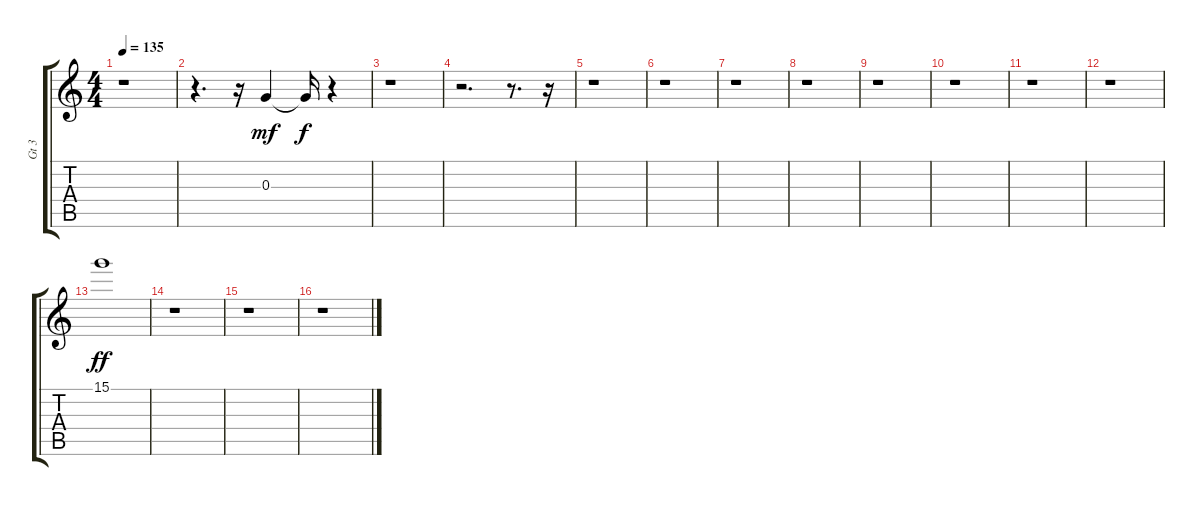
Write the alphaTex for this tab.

\track ("Gt 3                                " "Gt 3      ") {instrument guitarharmonics}
\staff {score tabs}
\tuning (E4 B3 G3 D3 A2 E2) {hide}
\ts (4 4)
\tempo 135
\clef g2
\ks c
r.1{dy ff} |
r.4{d} r.16 0.3.4{dy mf} 0.3{t}.16{dy f} r.4 |
r.1 |
r.2{d} r.8{d} r.16 |
r.1 |
r.1 |
r.1 |
r.1 |
r.1 |
r.1 |
r.1 |
r.1 |
15.1.1{dy ff balance 14 instrument distortionguitar} |
r.1 |
r.1 |
r.1
